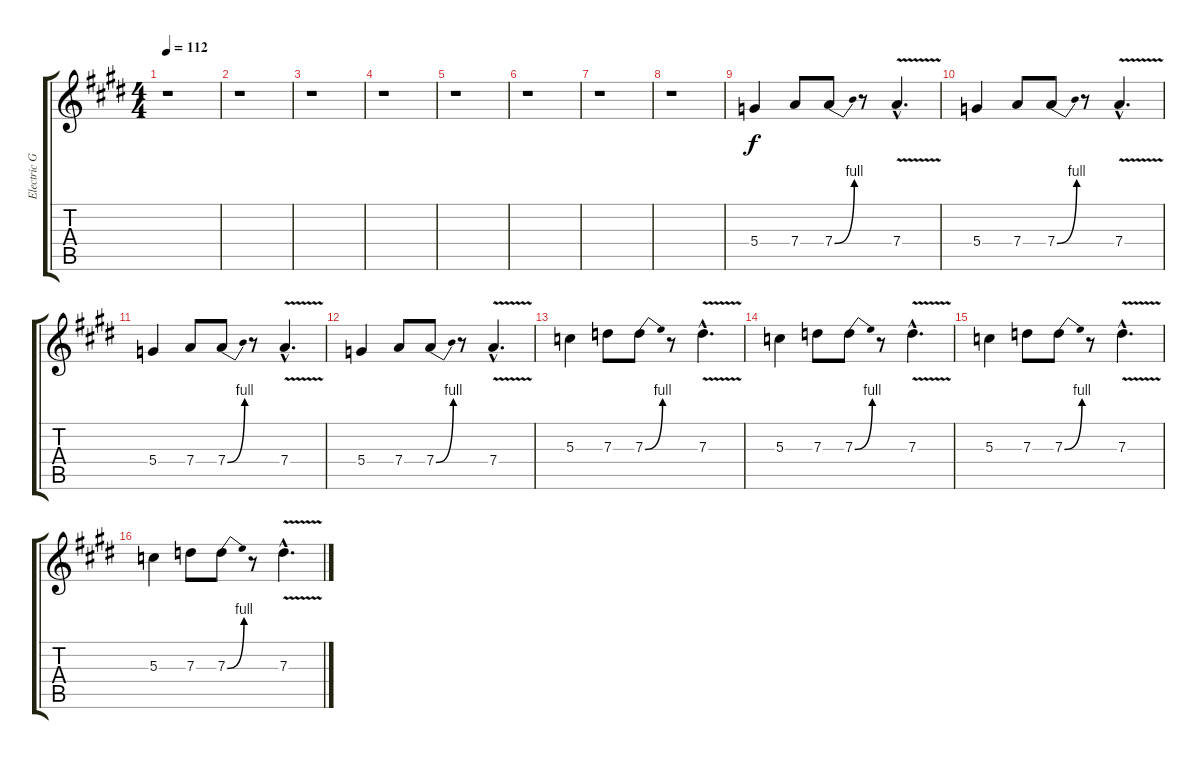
\track ("Electric Guitar 2" "Electric G") {instrument distortionguitar}
\staff {score tabs}
\tuning (E4 B3 G3 D3 A2 E2) {hide}
\ts (4 4)
\tempo 112
\clef g2
\ks e
r.1{dy f} |
r.1 |
r.1 |
r.1 |
r.1 |
r.1 |
r.1 |
r.1 |
5.4.4 7.4.8 7.4{be (bend 0 0 60 4)}.8 r.8 7.4{v hac}.4{d} |
5.4.4 7.4.8 7.4{be (bend 0 0 60 4)}.8 r.8 7.4{v hac}.4{d} |
5.4.4 7.4.8 7.4{be (bend 0 0 60 4)}.8 r.8 7.4{v hac}.4{d} |
5.4.4 7.4.8 7.4{be (bend 0 0 60 4)}.8 r.8 7.4{v hac}.4{d} |
5.3.4 7.3.8 7.3{be (bend 0 0 60 4)}.8 r.8 7.3{v hac}.4{d} |
5.3.4 7.3.8 7.3{be (bend 0 0 60 4)}.8 r.8 7.3{v hac}.4{d} |
5.3.4 7.3.8 7.3{be (bend 0 0 60 4)}.8 r.8 7.3{v hac}.4{d} |
5.3.4 7.3.8 7.3{be (bend 0 0 60 4)}.8 r.8 7.3{v hac}.4{d}
